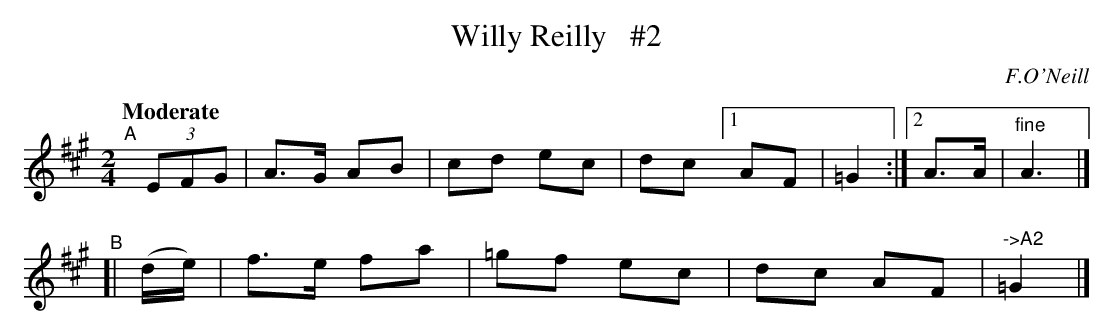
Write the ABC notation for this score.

X:1
T: Willy Reilly   #2
O: F.O'Neill
Q: "Moderate"
M: 2/4
L: 1/8
K: A
"^A"[|] (3EFG | A>G AB | cd ec | dc [1 AF | =G2 :|[2 A>A | "^fine"A3 |]
"^B"[| (d/e/) | f>e fa | =gf ec | dc AF | "^->A2"=G2 |]
